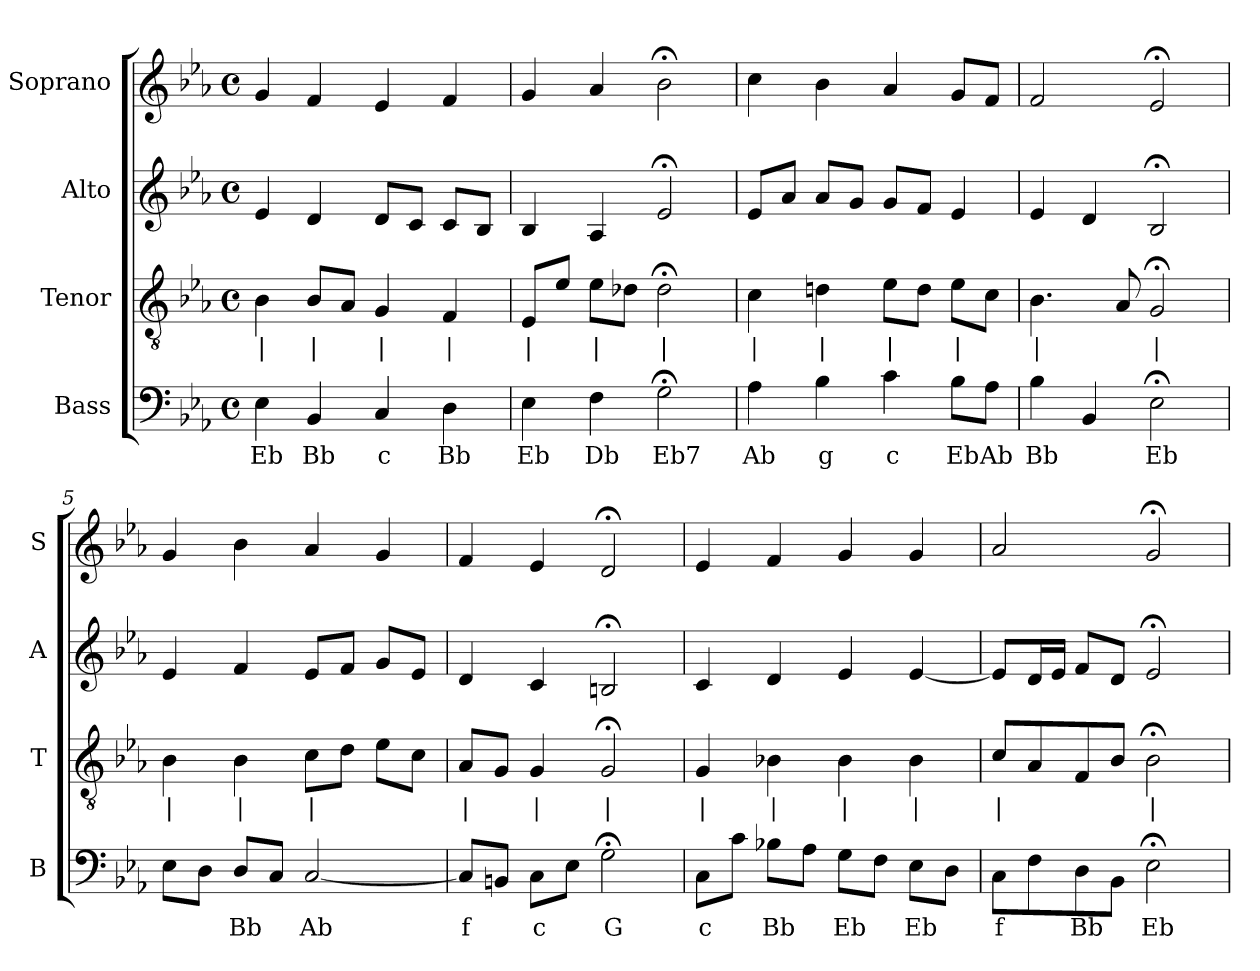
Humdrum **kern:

**kern	**text	**kern	**text	**kern	**kern
*part4	*part4	*part3	*part3	*part2	*part1
*staff4	*staff4	*staff3	*staff3	*staff2	*staff1
*I"Bass	*	*I"Tenor	*	*I"Alto	*I"Soprano
*I'B	*	*I'T	*	*I'A	*I'S
*clefF4	*	*clefGv2	*	*clefG2	*clefG2
*k[b-e-a-]	*	*k[b-e-a-]	*	*k[b-e-a-]	*k[b-e-a-]
*E-:	*	*E-:	*	*E-:	*E-:
*M4/4	*	*M4/4	*	*M4/4	*M4/4
*met(c)	*	*met(c)	*	*met(c)	*met(c)
*MM100	*	*MM100	*	*MM100	*MM100
=1	=1	=1	=1	=1	=1
4E-	Eb	4B-	|	4e-	4g
4BB-	Bb	8B-L	|	4d	4f
.	.	8A-J	.	.	.
4C	c	4G	|	8dL	4e-
.	.	.	.	8cJ	.
4D	Bb	4F	|	8cL	4f
.	.	.	.	8B-J	.
=2	=2	=2	=2	=2	=2
4E-	Eb	8E-L	|	4B-	4g
.	.	8e-J	.	.	.
4F	Db	8e-L	|	4A-	4a-
.	.	8d-XJ	.	.	.
2G;<	Eb7	2d-;<	|	2e-;<	2b-;<
=3	=3	=3	=3	=3	=3
4A-	Ab	4c	|	8e-L	4cc
.	.	.	.	8a-J	.
4B-	g	4dn	|	8a-L	4b-
.	.	.	.	8gJ	.
4c	c	8e-L	|	8gL	4a-
.	.	8dJ	.	8fJ	.
8B-L	Eb	8e-L	|	4e-	8gL
8A-J	Ab	8cJ	.	.	8fJ
=4	=4	=4	=4	=4	=4
4B-	Bb	4.B-	|	4e-	2f
4BB-	.	.	.	4d	.
.	.	8A-	.	.	.
2E-;<	Eb	2G;<	|	2B-;<	2e-;<
=5	=5	=5	=5	=5	=5
8E-L	.	4B-	|	4e-	4g
8DJ	.	.	.	.	.
8DL	Bb	4B-	|	4f	4b-
8CJ	.	.	.	.	.
[2C	Ab	8cL	|	8e-L	4a-
.	.	8dJ	.	8fJ	.
.	.	8e-L	.	8gL	4g
.	.	8cJ	.	8e-J	.
=6	=6	=6	=6	=6	=6
8CL]	f	8A-L	|	4d	4f
8BBnJ	.	8GJ	.	.	.
8CL	c	4G	|	4c	4e-
8E-J	.	.	.	.	.
2G;<	G	2G;<	|	2Bn;<	2d;<
=7	=7	=7	=7	=7	=7
8CL	c	4G	|	4c	4e-
8cJ	.	.	.	.	.
8B-XL	Bb	4B-X	|	4d	4f
8A-J	.	.	.	.	.
8GL	Eb	4B-	|	4e-	4g
8FJ	.	.	.	.	.
8E-L	Eb	4B-	|	[4e-	4g
8DJ	.	.	.	.	.
=8	=8	=8	=8	=8	=8
8CL	f	8cL	|	8e-L]	2a-
8F	.	8A-	.	16dL	.
.	.	.	.	16e-JJ	.
8D	Bb	8F	.	8fL	.
8BB-J	.	8B-J	.	8dJ	.
2E-;<	Eb	2B-;<	|	2e-;<	2g;<
=	=	=	=	=	=
*-	*-	*-	*-	*-	*-
